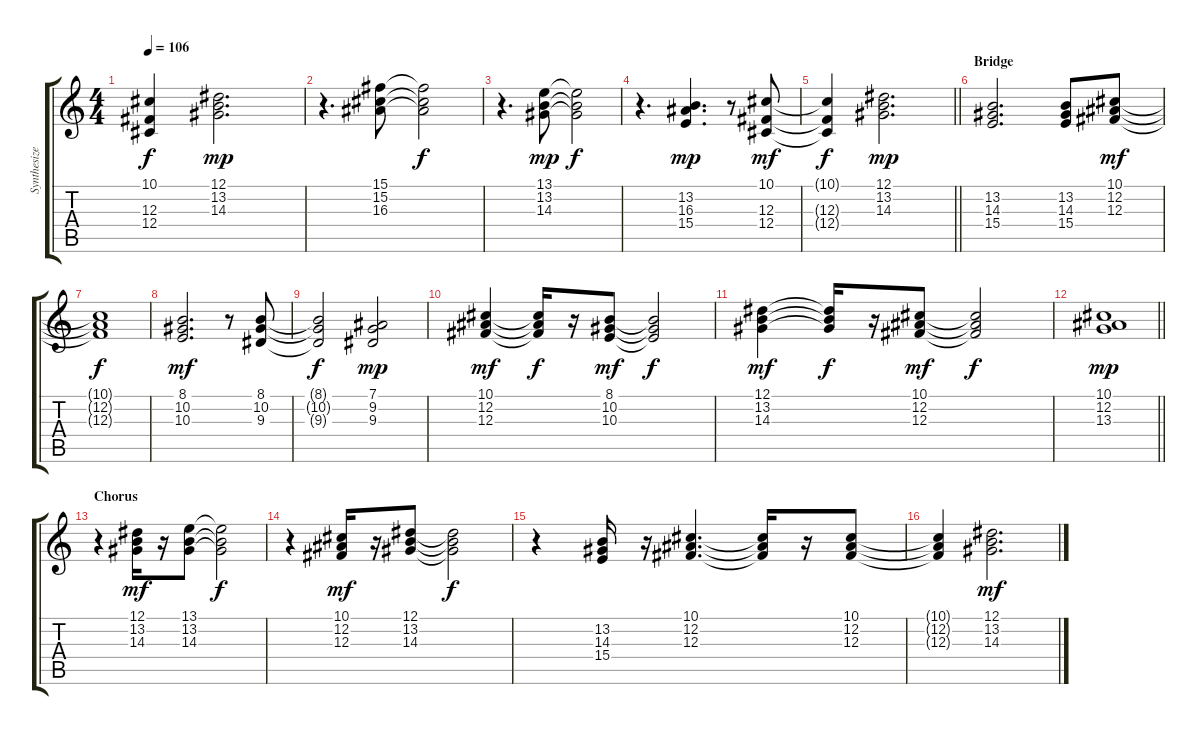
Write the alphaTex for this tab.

\track ("Synthesizer II" "Synthesize") {instrument synthstrings1}
\staff {score tabs}
\tuning (Eb4 Bb3 Gb3 Db3 Ab2 Eb2) {hide}
\ts (4 4)
\tempo 106
\clef g2
\ks c
(10.1{t} 12.3{t} 12.4{t}).4{dy f} (12.1 13.2 14.3).2{d dy mp} |
r.4{d} (15.1 15.2 16.3).8 (15.1{t} 15.2{t} 16.3{t}).2{dy f} |
r.4{d} (13.1 13.2 14.3).8{dy mp} (13.1{t} 13.2{t} 14.3{t}).2{dy f} |
r.4{d} (13.2 16.3 15.4).4{d dy mp} r.8 (10.1 12.3 12.4).8{dy mf} |
\barLineRight lightlight
(10.1{t} 12.3{t} 12.4{t}).4{dy f} (12.1 13.2 14.3).2{d dy mp} |
\section ("" "Bridge")
(13.2 14.3 15.4).2{d} (13.2 14.3 15.4).8 (10.1 12.2 12.3).8{dy mf} |
(10.1{t} 12.2{t} 12.3{t}).1{dy f} |
(8.1 10.2 10.3).2{d dy mf} r.8 (8.1 10.2 9.3).8 |
(8.1{t} 10.2{t} 9.3{t}).2{dy f} (7.1 9.2 9.3).2{dy mp} |
(10.1 12.2 12.3).4{dy mf} (10.1{t} 12.2{t} 12.3{t}).16{dy f} r.16 (8.1 10.2 10.3).8{dy mf} (8.1{t} 10.2{t} 10.3{t}).2{dy f} |
(12.1 13.2 14.3).4{dy mf} (12.1{t} 13.2{t} 14.3{t}).16{dy f} r.16 (10.1 12.2 12.3).8{dy mf} (10.1{t} 12.2{t} 12.3{t}).2{dy f} |
\barLineRight lightlight
(10.1 12.2 13.3).1{dy mp} |
\section ("" "Chorus")
r.4 (12.1 13.2 14.3).16{dy mf} r.16 (13.1 13.2 14.3).8 (13.1{t} 13.2{t} 14.3{t}).2{dy f} |
r.4 (10.1 12.2 12.3).16{dy mf} r.16 (12.1 13.2 14.3).8 (12.1{t} 13.2{t} 14.3{t}).2{dy f} |
r.4 (13.2 14.3 15.4).16 r.16 (10.1 12.2 12.3).4{d} (10.1{t} 12.2{t} 12.3{t}).16 r.16 (10.1 12.2 12.3).8 |
(10.1{t} 12.2{t} 12.3{t}).4 (12.1 13.2 14.3).2{d dy mf}
